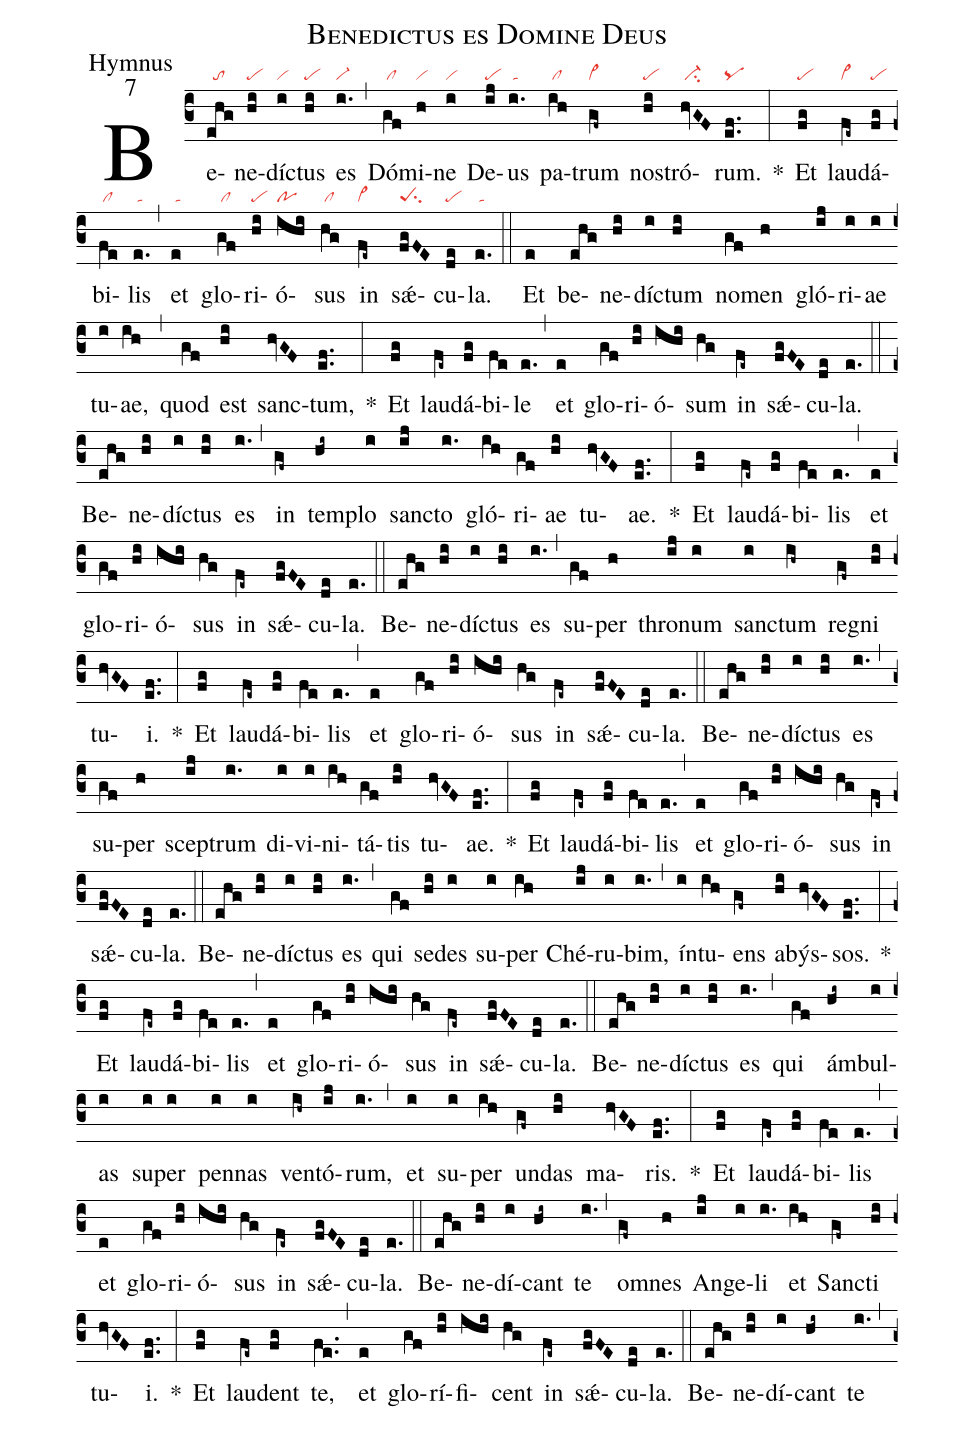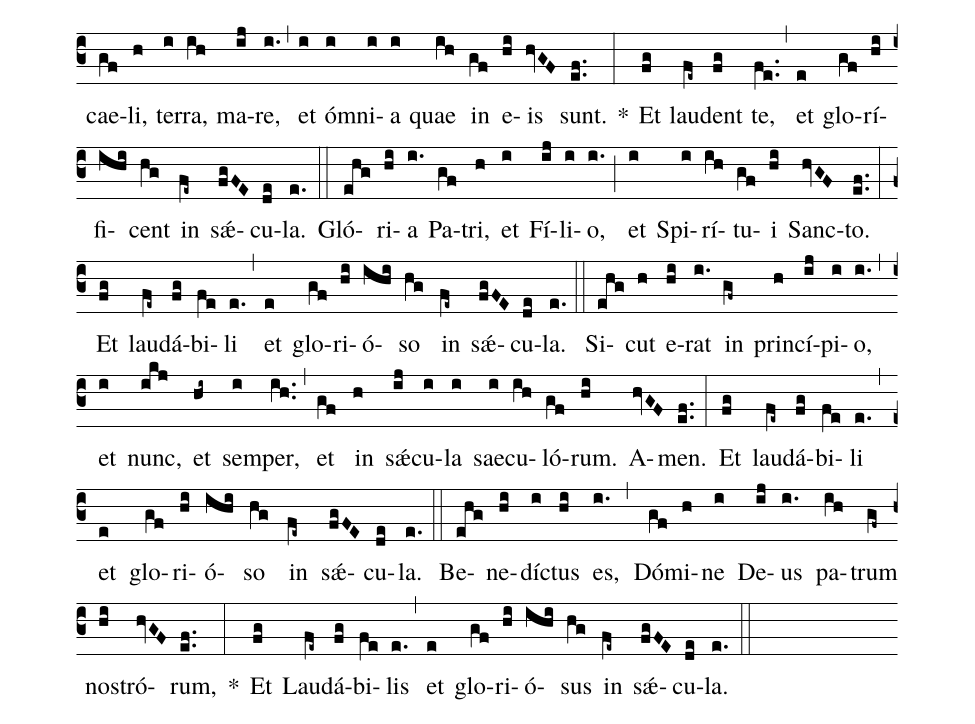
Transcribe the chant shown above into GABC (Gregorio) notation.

name:Benedictus es Domine Deus;
office-part:Hymnus;
mode:7;
nabc-lines:1;
%%
(c3)Be(ehg|//to)ne(hi|pe)dí(i|vi)ctus(hi|pe) es(i.|vi-) (,)
Dó(gf|/cl)mi(h|vi)ne(i|vi) De(ij|pe)us(i.|/ta) pa(ih|/cl)trum(gf~|vi>) nos(hi|pe)tró(hvGF|/ci-)rum.(ef..|pq) *(:)
Et(fg|pe) lau(fe~|vi>)dá(fg|pe)bi(fe|/cl)lis(e.|/ta) (,)
et(e|/ta) glo(gf|/cl)ri(hi|pe)ó(ihi|po)sus(hg|/cl) in(fe~|vi>) s<sp>'ae</sp>(fgFE|peSsu2)cu(de|pe)la.(e.|/ta) (::)

Et(e) be(ehg)ne(hi)díc(i)tum(hi) no(gf)men(h) gló(ij)ri(i)ae(i) tu(i)ae,(ih) (,) quod(gf) est(hi) sanc(hvGF)tum,(ef..) *(:) Et(fg) lau(fe~)dá(fg)bi(fe)le(e.) (,) et(e) glo(gf)ri(hi)ó(ihi)sum(hg) in(fe~) s<sp>'ae</sp>(fgFE)cu(de)la.(e.) (::)

Be(ehg)ne(hi)díc(i)tus(hi) es(i.) (,) in(gf~) tem(hi~)plo(i) sanc(ij)to(i.) gló(ih)ri(gf)ae(hi) tu(hvGF)ae.(ef..) *(:) Et(fg) lau(fe~)dá(fg)bi(fe)lis(e.) (,) et(e) glo(gf)ri(hi)ó(ihi)sus(hg) in(fe~) s<sp>'ae</sp>(fgFE)cu(de)la.(e.) (::)

Be(ehg)ne(hi)díc(i)tus(hi) es(i.) (,) su(gf)per(h) thro(ij)num(i) sanc(i)tum(ih~) re(gf~)gni(hi) tu(hvGF)i.(ef..) *(:) Et(fg) lau(fe~)dá(fg)bi(fe)lis(e.) (,) et(e) glo(gf)ri(hi)ó(ihi)sus(hg) in(fe~) s<sp>'ae</sp>(fgFE)cu(de)la.(e.) (::)

Be(ehg)ne(hi)díc(i)tus(hi) es(i.) (,) su(gf)per(h) scep(ij)trum(i.) di(i)vi(i)ni(ih)tá(gf)tis(hi) tu(hvGF)ae.(ef..) *(:) Et(fg) lau(fe~)dá(fg)bi(fe)lis(e.) (,) et(e) glo(gf)ri(hi)ó(ihi)sus(hg) in(fe~) s<sp>'ae</sp>(fgFE)cu(de)la.(e.) (::)

Be(ehg)ne(hi)díc(i)tus(hi) es(i.) (,) qui(gf) se(hi)des(i) su(i)per(ih) Ché(ij)ru(i)bim,(i.) (,) ín(i)tu(ih)ens(gf~) a(hi)býs(hvGF)sos.(ef..) *(:) Et(fg) lau(fe~)dá(fg)bi(fe)lis(e.) (,) et(e) glo(gf)ri(hi)ó(ihi)sus(hg) in(fe~) s<sp>'ae</sp>(fgFE)cu(de)la.(e.) (::)

Be(ehg)ne(hi)díc(i)tus(hi) es(i.) (,) qui(gf) ám(hi~)bul(i)as(i) su(i)per(i) pen(i)nas(i) ven(ih~)tó(ij)rum,(i.) (,) et(i) su(i)per(ih) un(gf~)das(hi) ma(hvGF)ris.(ef..) *(:) Et(fg) lau(fe~)dá(fg)bi(fe)lis(e.) (,) et(e) glo(gf)ri(hi)ó(ihi)sus(hg) in(fe~) s<sp>'ae</sp>(fgFE)cu(de)la.(e.) (::)

Be(ehg)ne(hi)dí(i)cant(hi~) te(i.) (,) om(gf~)nes(h) An(ij)ge(i)li(i.) et(ih) Sanc(gf~)ti(hi) tu(hvGF)i.(ef..) *(:) Et(fg) lau(fe~)dent(fg) te,(fe..) (,) et(e) glo(gf)rí(hi)fi(ihi)cent(hg) in(fe~) s<sp>'ae</sp>(fgFE)cu(de)la.(e.) (::)

Be(ehg)ne(hi)dí(i)cant(hi~) te(i.) (,) cae(gf)li,(h) ter(i)ra,(ih) ma(ij)re,(i.) (,) et(i) óm(i)ni(i)a(i) quae(ih) in(gf) e(hi)is(hvGF) sunt.(ef..) *(:) Et(fg) lau(fe~)dent(fg) te,(fe..) (,) et(e) glo(gf)rí(hi)fi(ihi)cent(hg) in(fe~) s<sp>'ae</sp>(fgFE)cu(de)la.(e.) (::)

Gló(ehg)ri(hi)a(i.) Pa(gf)tri,(h) et(i) Fí(ij)li(i)o,(i.) (;) et(i) Spi(i)rí(ih)tu(gf)i(hi) Sanc(hvGF)to.(ef..) (:) Et(fg) lau(fe~)dá(fg)bi(fe)li(e.) (,) et(e) glo(gf)ri(hi)ó(ihi)so(hg) in(fe~) s<sp>'ae</sp>(fgFE)cu(de)la.(e.) (::)

Si(ehg)cut(h) e(hi)rat(i.) in(gf~) prin(h)cí(ij)pi(i)o,(i.) (,) et(i) nunc,(ikj) et(hi~) sem(i)per,(ih..) (,) et(gf) in(h) s<sp>'ae</sp>(ij)cu(i)la(i) sae(i)cu(ih)ló(gf)rum.(hi) A(hvGF)men.(ef..) (:) Et(fg) lau(fe~)dá(fg)bi(fe)li(e.) (,) et(e) glo(gf)ri(hi)ó(ihi)so(hg) in(fe~) s<sp>'ae</sp>(fgFE)cu(de)la.(e.) (::)

Be(ehg)ne(hi)díc(i)tus(hi) es,(i.) (,) Dó(gf)mi(h)ne(i) De(ij)us(i.) pa(ih)trum(gf~) nos(hi)tró(hvGF)rum,(ef..) *(:) Et(fg) Lau(fe~)dá(fg)bi(fe)lis(e.) (,) et(e) glo(gf)ri(hi)ó(ihi)sus(hg) in(fe~) s<sp>'ae</sp>(fgFE)cu(de)la.(e.) (::)
